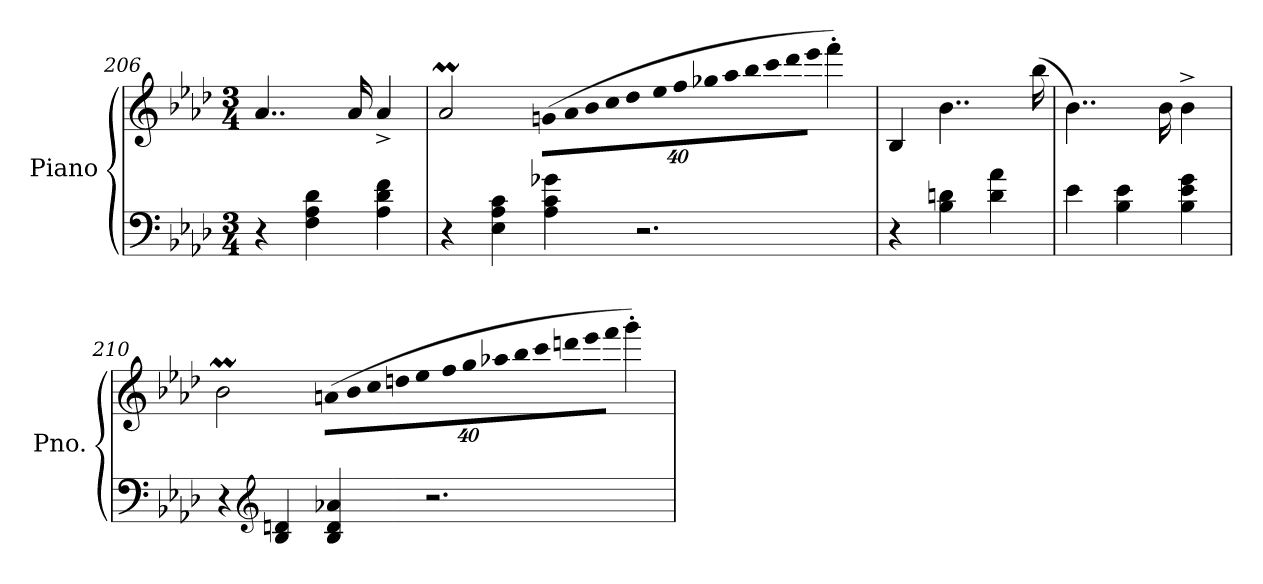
**kern	**kern
*part1	*part1
*staff2	*staff1
*I"Piano	*
*I'Pno.	*
*clefF4	*clefG2
*k[b-e-a-d-]	*k[b-e-a-d-]
*M3/4	*M3/4
=206	=206
4r	4..a-/
4F\ 4A-\ 4d-\	.
.	16a-/
4A-\ 4d-\ 4f\	4a-^/
=207	=207
640ryy	2a-M/
4r	.
4E-\ 4A-\ 4c\	.
*	*Xbrackettup
!	!LO:N:vis=8
.	(>640%37gn\L
4A-\ 4c\ 4g-X\	.
!	!LO:N:vis=8
.	640%37a-\
!	!LO:N:vis=8
.	640%37b-\
!	!LO:N:vis=8
.	640%37cc\
!	!LO:N:vis=8
.	640%37dd-\
2.r	.
!	!LO:N:vis=8
.	640%37ee-\
!	!LO:N:vis=8
.	640%37ff\
!	!LO:N:vis=8
.	640%37gg-X\
!	!LO:N:vis=8
.	640%37aa-\
!	!LO:N:vis=8
.	640%37bb-\
!	!LO:N:vis=8
.	640%37ccc\
!	!LO:N:vis=8
.	640%37ddd-\
!	!LO:N:vis=8
.	640%37eee-\J
.	4fff'\)
!!LO:LB:g=z
=208	=208
4r	4B-/
4B-\ 4dn\	4..b-\
4d\ 4a-\	.
.	(>16bb-\
=209	=209
4e-\	4..b-\)
4B-\ 4e-\	.
.	16b-\
4B-\ 4e-\ 4g\	4b-^\
=210	=210
640ryy	2b-M\
4r	.
*clefG2	*
4B-/ 4dn/	.
!	!LO:N:vis=8
.	(>640%37an\L
4B-/ 4d/ 4a-X/	.
!	!LO:N:vis=8
.	640%37b-\
!	!LO:N:vis=8
.	640%37cc\
!	!LO:N:vis=8
.	640%37ddn\
!	!LO:N:vis=8
.	640%37ee-\
2.r	.
!	!LO:N:vis=8
.	640%37ff\
!	!LO:N:vis=8
.	640%37gg\
!	!LO:N:vis=8
.	640%37aa-X\
!	!LO:N:vis=8
.	640%37bb-\
!	!LO:N:vis=8
.	640%37ccc\
!	!LO:N:vis=8
.	640%37dddn\
!	!LO:N:vis=8
.	640%37eee-\
!	!LO:N:vis=8
.	640%37fff\J
.	4ggg'\)
=	=
*-	*-
